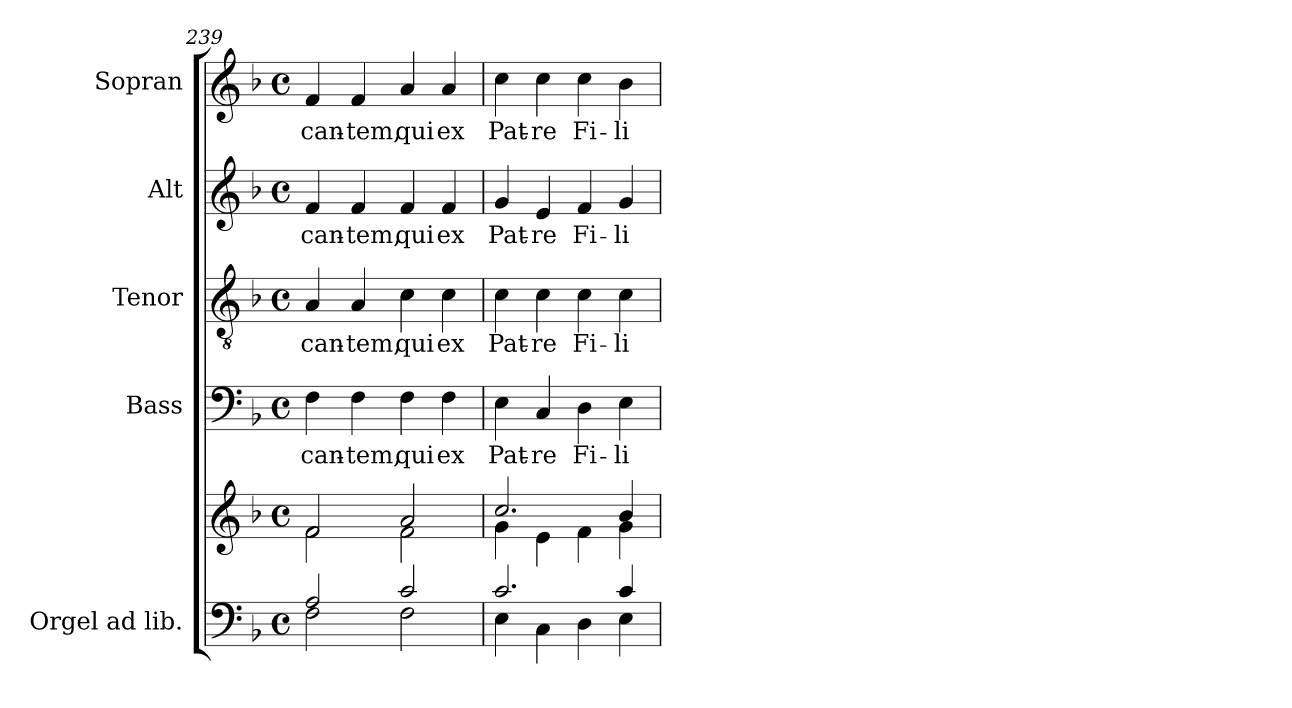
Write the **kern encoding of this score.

**kern	**kern	**kern	**text	**kern	**text	**kern	**text	**kern	**text
*part5	*part5	*part4	*part4	*part3	*part3	*part2	*part2	*part1	*part1
*staff6	*staff5	*staff4	*staff4	*staff3	*staff3	*staff2	*staff2	*staff1	*staff1
*I"Orgel ad lib.	*	*I"Bass	*	*I"Tenor	*	*I"Alt	*	*I"Sopran	*
*	*	*I'B.	*	*I'T.	*	*I'A.	*	*I'S.	*
*clefF4	*clefG2	*clefF4	*	*clefGv2	*	*clefG2	*	*clefG2	*
*k[b-]	*k[b-]	*k[b-]	*	*k[b-]	*	*k[b-]	*	*k[b-]	*
*F:	*F:	*F:	*	*F:	*	*F:	*	*F:	*
*M4/4	*M4/4	*M4/4	*	*M4/4	*	*M4/4	*	*M4/4	*
*met(c)	*met(c)	*met(c)	*	*met(c)	*	*met(c)	*	*met(c)	*
=239	=239	=239	=239	=239	=239	=239	=239	=239	=239
*^	*^	*	*	*	*	*	*	*	*
!	!	!	!	!	!LO:LY:b	!	!LO:LY:b	!	!LO:LY:b	!	!LO:LY:b
2A/	2F\	2f/	2f\	4F\	-can-	4A/	-can-	4f/	-can-	4f/	-can-
!	!	!	!	!	!LO:LY:b	!	!LO:LY:b	!	!LO:LY:b	!	!LO:LY:b
.	.	.	.	4F\	-tem,	4A/	-tem,	4f/	-tem,	4f/	-tem,
!	!	!	!	!	!LO:LY:b	!	!LO:LY:b	!	!LO:LY:b	!	!LO:LY:b
2c/	2F\	2a/	2f\	4F\	qui	4c\	qui	4f/	qui	4a/	qui
!	!	!	!	!	!LO:LY:b	!	!LO:LY:b	!	!LO:LY:b	!	!LO:LY:b
.	.	.	.	4F\	ex	4c\	ex	4f/	ex	4a/	ex
=240	=240	=240	=240	=240	=240	=240	=240	=240	=240	=240	=240
!	!	!	!	!	!LO:LY:b	!	!LO:LY:b	!	!LO:LY:b	!	!LO:LY:b
2.c/	4E\	2.cc/	4g\	4E\	Pat-	4c\	Pat-	4g/	Pat-	4cc\	Pat-
!	!	!	!	!	!LO:LY:b	!	!LO:LY:b	!	!LO:LY:b	!	!LO:LY:b
.	4C\	.	4e\	4C/	-re	4c\	-re	4e/	-re	4cc\	-re
!	!	!	!	!	!LO:LY:b	!	!LO:LY:b	!	!LO:LY:b	!	!LO:LY:b
.	4D\	.	4f\	4D\	Fi-	4c\	Fi-	4f/	Fi-	4cc\	Fi-
!	!	!	!	!	!LO:LY:b	!	!LO:LY:b	!	!LO:LY:b	!	!LO:LY:b
4c/	4E\	4b-/	4g\	4E\	-li-	4c\	-li-	4g/	-li-	4b-\	-li-
*v	*v	*	*	*	*	*	*	*	*	*	*
*	*v	*v	*	*	*	*	*	*	*	*
=	=	=	=	=	=	=	=	=	=
*-	*-	*-	*-	*-	*-	*-	*-	*-	*-
